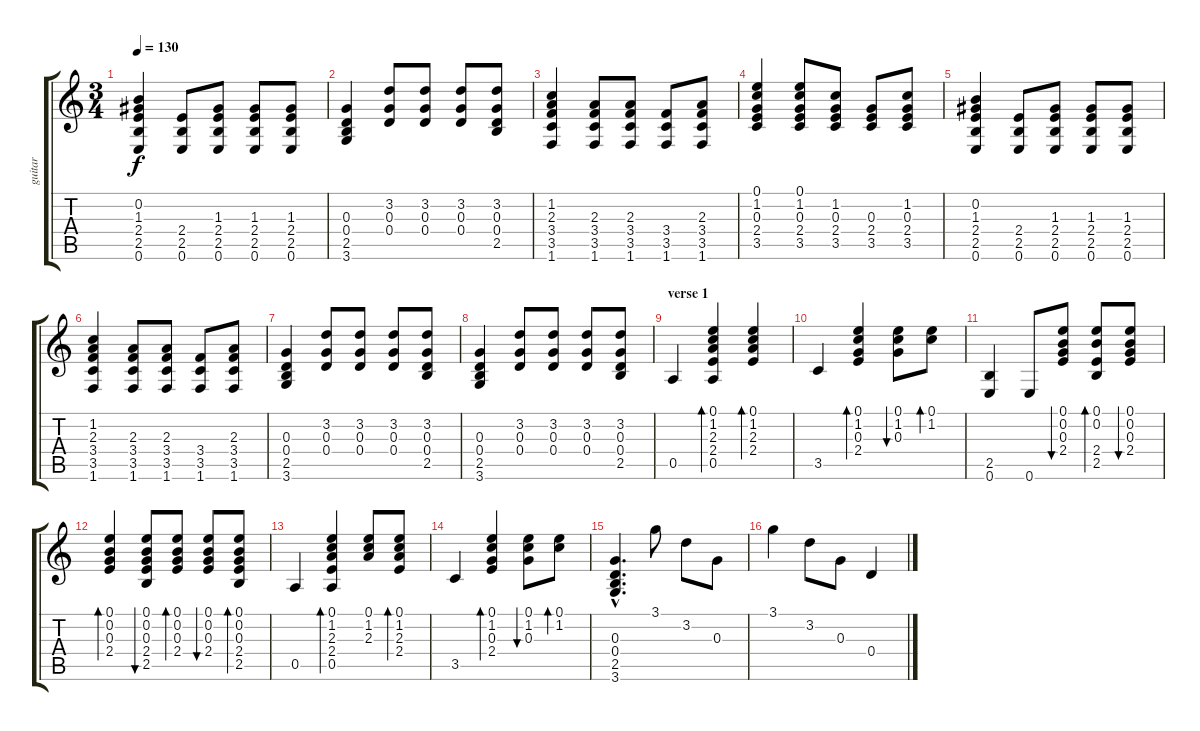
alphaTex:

\track ("guitar" "guitar") {instrument acousticguitarsteel}
\staff {score tabs}
\tuning (E4 B3 G3 D3 A2 E2) {hide}
\ts (3 4)
\tempo 130
\clef g2
\ks c
(0.2 1.3 2.4 2.5 0.6).4{dy f} (2.4 2.5 0.6).8 (1.3 2.4 2.5 0.6).8 (1.3 2.4 2.5 0.6).8 (1.3 2.4 2.5 0.6).8 |
(0.3 0.4 2.5 3.6).4 (3.2 0.3 0.4).8 (3.2 0.3 0.4).8 (3.2 0.3 0.4).8 (3.2 0.3 0.4 2.5).8 |
(1.2 2.3 3.4 3.5 1.6).4 (2.3 3.4 3.5 1.6).8 (2.3 3.4 3.5 1.6).8 (3.4 3.5 1.6).8 (2.3 3.4 3.5 1.6).8 |
(0.1 1.2 0.3 2.4 3.5).4 (0.1 1.2 0.3 2.4 3.5).8 (1.2 0.3 2.4 3.5).8 (0.3 2.4 3.5).8 (1.2 0.3 2.4 3.5).8 |
(0.2 1.3 2.4 2.5 0.6).4 (2.4 2.5 0.6).8 (1.3 2.4 2.5 0.6).8 (1.3 2.4 2.5 0.6).8 (1.3 2.4 2.5 0.6).8 |
(1.2 2.3 3.4 3.5 1.6).4 (2.3 3.4 3.5 1.6).8 (2.3 3.4 3.5 1.6).8 (3.4 3.5 1.6).8 (2.3 3.4 3.5 1.6).8 |
(0.3 0.4 2.5 3.6).4 (3.2 0.3 0.4).8 (3.2 0.3 0.4).8 (3.2 0.3 0.4).8 (3.2 0.3 0.4 2.5).8 |
(0.3 0.4 2.5 3.6).4 (3.2 0.3 0.4).8 (3.2 0.3 0.4).8 (3.2 0.3 0.4).8 (3.2 0.3 0.4 2.5).8 |
\section ("" "verse 1")
0.5.4 (0.1 1.2 2.3 2.4 0.5).4{bd 30} (0.1 1.2 2.3 2.4).4{bd 30} |
3.5.4 (0.1 1.2 0.3 2.4).4{bd 30} (0.1 1.2 0.3).8{bu 30} (0.1 1.2).8{bd 30} |
(2.5 0.6).4 0.6.8 (0.1 0.2 0.3 2.4).8{bu 60} (0.1 0.2 2.4 2.5).8{bd 30} (0.1 0.2 0.3 2.4).8{bu 30} |
(0.1 0.2 0.3 2.4).4{bd 60} (0.1 0.2 0.3 2.4 2.5).8{bu 30} (0.1 0.2 0.3 2.4).8{bd 30} (0.1 0.2 0.3 2.4).8{bu 30} (0.1 0.2 0.3 2.4 2.5).8{bd 30} |
0.5.4 (0.1 1.2 2.3 2.4 0.5).4{bd 30} (0.1 1.2 2.3).8 (0.1 1.2 2.3 2.4).8{bd 30} |
3.5.4 (0.1 1.2 0.3 2.4).4{bd 30} (0.1 1.2 0.3).8{bu 30} (0.1 1.2).8{bd 30} |
(0.3{hac} 0.4{hac} 2.5{hac} 3.6{hac}).4{d} 3.1.8 3.2.8 0.3.8 |
3.1.4 3.2.8 0.3.8 0.4.4
